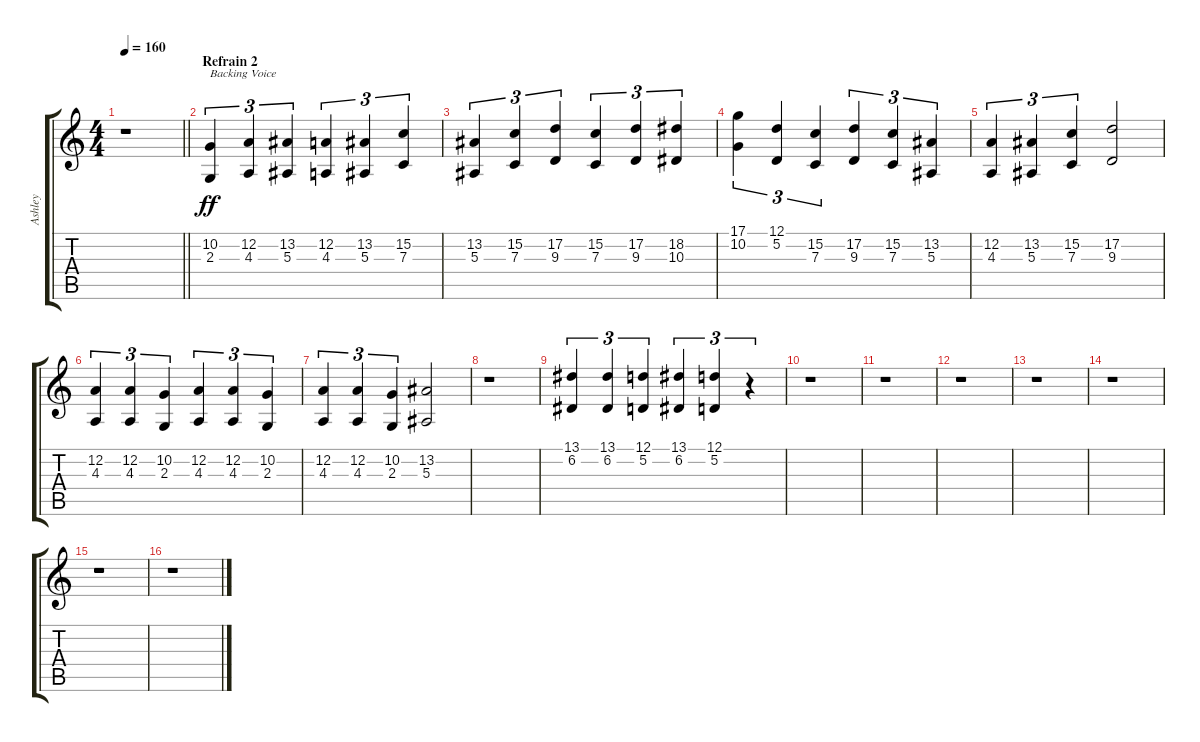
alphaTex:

\track ("Ashley" "Ashley") {instrument choiraahs}
\staff {score tabs}
\tuning (D4 A3 F3 C3 G2 D2) {hide}
\ts (4 4)
\tempo 160
\clef g2
\barLineRight lightlight
\ks c
r.1{dy ff} |
\section ("" "Refrain 2")
(10.2 2.3).4{tu (3 2) txt "Backing Voice"} (12.2 4.3).4{tu (3 2)} (13.2 5.3).4{tu (3 2)} (12.2 4.3).4{tu (3 2)} (13.2 5.3).4{tu (3 2)} (15.2 7.3).4{tu (3 2)} |
(13.2 5.3).4{tu (3 2)} (15.2 7.3).4{tu (3 2)} (17.2 9.3).4{tu (3 2)} (15.2 7.3).4{tu (3 2)} (17.2 9.3).4{tu (3 2)} (18.2 10.3).4{tu (3 2)} |
(17.1 10.2).4{tu (3 2)} (12.1 5.2).4{tu (3 2)} (15.2 7.3).4{tu (3 2)} (17.2 9.3).4{tu (3 2)} (15.2 7.3).4{tu (3 2)} (13.2 5.3).4{tu (3 2)} |
(12.2 4.3).4{tu (3 2)} (13.2 5.3).4{tu (3 2)} (15.2 7.3).4{tu (3 2)} (17.2 9.3).2 |
(12.2 4.3).4{tu (3 2)} (12.2 4.3).4{tu (3 2)} (10.2 2.3).4{tu (3 2)} (12.2 4.3).4{tu (3 2)} (12.2 4.3).4{tu (3 2)} (10.2 2.3).4{tu (3 2)} |
(12.2 4.3).4{tu (3 2)} (12.2 4.3).4{tu (3 2)} (10.2 2.3).4{tu (3 2)} (13.2 5.3).2 |
r.1 |
(13.1 6.2).4{tu (3 2)} (13.1 6.2).4{tu (3 2)} (12.1 5.2).4{tu (3 2)} (13.1 6.2).4{tu (3 2)} (12.1 5.2).4{tu (3 2)} r.4{tu (3 2)} |
r.1 |
r.1 |
r.1 |
r.1 |
r.1 |
r.1 |
r.1
